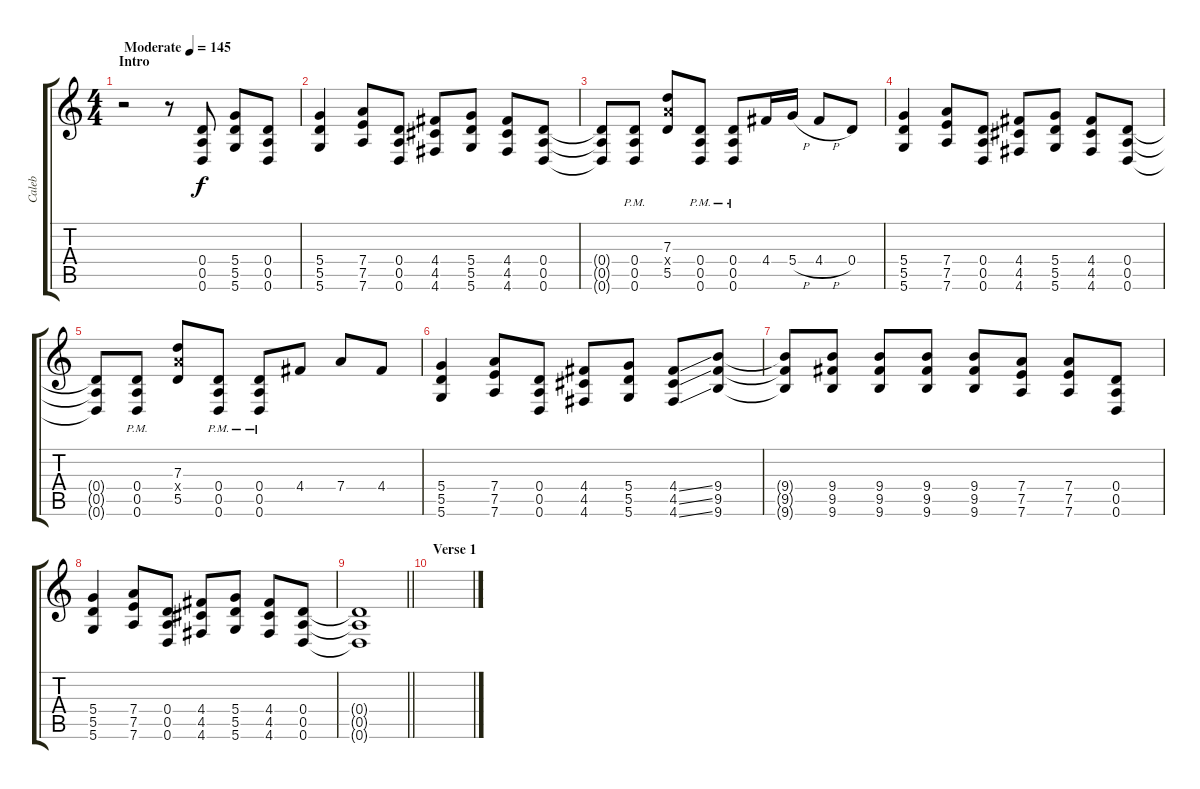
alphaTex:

\track ("Caleb" "Caleb") {instrument distortionguitar}
\staff {score tabs}
\tuning (E4 B3 G3 D3 A2 D2) {hide}
\ts (4 4)
\section ("" "Intro")
\tempo (145 "Moderate")
\clef g2
\ks c
r.2{dy f instrument distortionguitar} r.8 (0.4 0.5 0.6).8 (5.4 5.5 5.6).8 (0.4 0.5 0.6).8 |
(5.4 5.5 5.6).4 (7.4 7.5 7.6).8 (0.4 0.5 0.6).8 (4.4 4.5 4.6).8 (5.4 5.5 5.6).8 (4.4 4.5 4.6).8 (0.4 0.5 0.6).8 |
(0.4{t} 0.5{t} 0.6{t}).8 (0.4{pm} 0.5{pm} 0.6{pm}).8 (7.3 7.4{x} 5.5).8 (0.4{pm} 0.5{pm} 0.6{pm}).8 (0.4{pm} 0.5{pm} 0.6{pm}).8 4.4.16 5.4{h}.16 4.4{h}.8 0.4.8 |
(5.4 5.5 5.6).4 (7.4 7.5 7.6).8 (0.4 0.5 0.6).8 (4.4 4.5 4.6).8 (5.4 5.5 5.6).8 (4.4 4.5 4.6).8 (0.4 0.5 0.6).8 |
(0.4{t} 0.5{t} 0.6{t}).8 (0.4{pm} 0.5{pm} 0.6{pm}).8 (7.3 7.4{x} 5.5).8 (0.4{pm} 0.5{pm} 0.6{pm}).8 (0.4{pm} 0.5{pm} 0.6{pm}).8 4.4.8 7.4.8 4.4.8 |
(5.4 5.5 5.6).4 (7.4 7.5 7.6).8 (0.4 0.5 0.6).8 (4.4 4.5 4.6).8 (5.4 5.5 5.6).8 (4.4{ss} 4.5{ss} 4.6{ss}).8 (9.4 9.5 9.6).8 |
(9.4{t} 9.5{t} 9.6{t}).8 (9.4 9.5 9.6).8 (9.4 9.5 9.6).8 (9.4 9.5 9.6).8 (9.4 9.5 9.6).8 (7.4 7.5 7.6).8 (7.4 7.5 7.6).8 (0.4 0.5 0.6).8 |
(5.4 5.5 5.6).4 (7.4 7.5 7.6).8 (0.4 0.5 0.6).8 (4.4 4.5 4.6).8 (5.4 5.5 5.6).8 (4.4 4.5 4.6).8 (0.4 0.5 0.6).8 |
\barLineRight lightlight
(0.4{t} 0.5{t} 0.6{t}).1 |
\section ("" "Verse 1")
